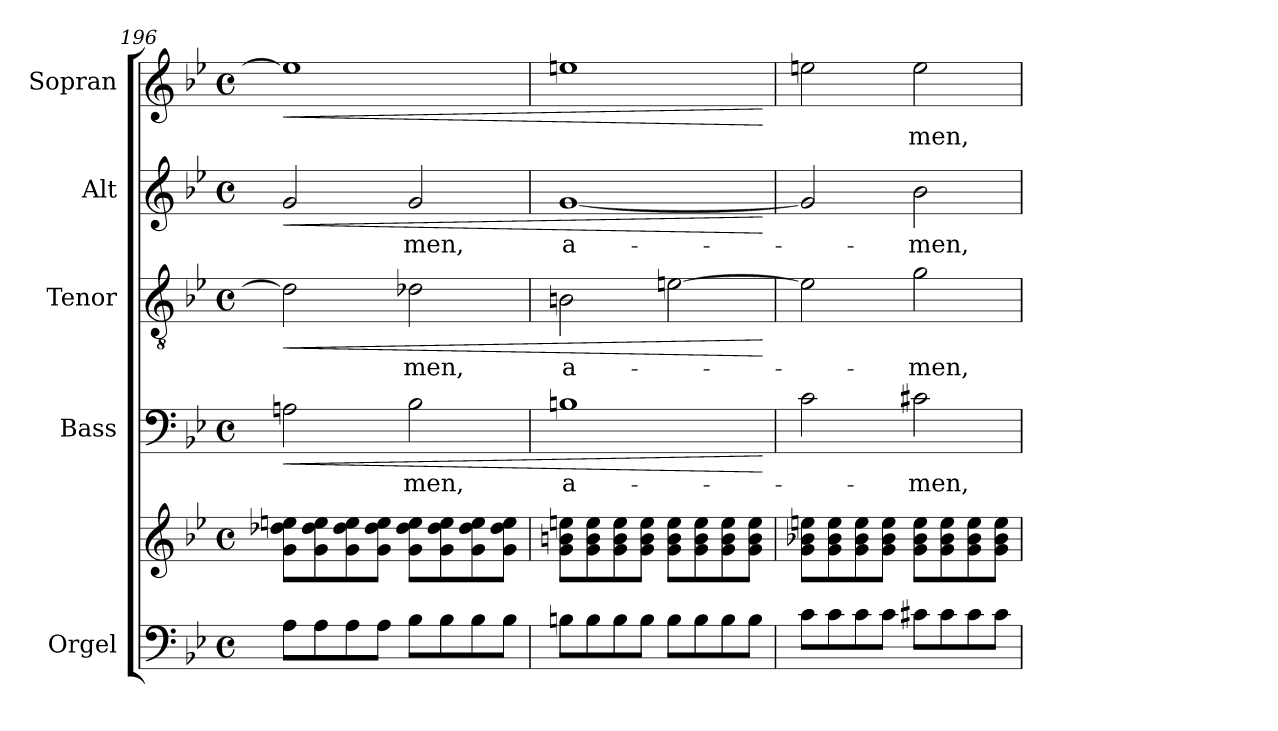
**kern	**kern	**kern	**text	**dynam	**kern	**text	**dynam	**kern	**text	**dynam	**kern	**text	**dynam
*part5	*part5	*part4	*part4	*part4	*part3	*part3	*part3	*part2	*part2	*part2	*part1	*part1	*part1
*staff6	*staff5	*staff4	*staff4	*staff4	*staff3	*staff3	*staff3	*staff2	*staff2	*staff2	*staff1	*staff1	*staff1
*I"Orgel	*	*I"Bass	*	*	*I"Tenor	*	*	*I"Alt	*	*	*I"Sopran	*	*
*I'Org.	*	*I'B.	*	*	*I'T.	*	*	*I'A.	*	*	*I'S.	*	*
*clefF4	*clefG2	*clefF4	*	*	*clefGv2	*	*	*clefG2	*	*	*clefG2	*	*
*k[b-e-]	*k[b-e-]	*k[b-e-]	*	*	*k[b-e-]	*	*	*k[b-e-]	*	*	*k[b-e-]	*	*
*B-:	*B-:	*B-:	*	*	*B-:	*	*	*B-:	*	*	*B-:	*	*
*M4/4	*M4/4	*M4/4	*	*	*M4/4	*	*	*M4/4	*	*	*M4/4	*	*
*met(c)	*met(c)	*met(c)	*	*	*met(c)	*	*	*met(c)	*	*	*met(c)	*	*
=196	=196	=196	=196	=196	=196	=196	=196	=196	=196	=196	=196	=196	=196
!	!	!	!	!LO:HP:b	!	!	!LO:HP:b	!	!	!LO:HP:b	!	!	!LO:HP:b
8A\L	8g\ 8dd-X\ 8een\L	2An\	.	<	2d-\]	.	<	2g/	.	<	1ee]	.	<
8A\	8g\ 8dd-\ 8ee\	.	.	.	.	.	.	.	.	.	.	.	.
8A\	8g\ 8dd-\ 8ee\	.	.	.	.	.	.	.	.	.	.	.	.
8A\J	8g\ 8dd-\ 8ee\J	.	.	.	.	.	.	.	.	.	.	.	.
!	!	!	!LO:LY:b	!	!	!LO:LY:b	!	!	!LO:LY:b	!	!	!	!
8B-\L	8g\ 8dd-\ 8ee\L	2B-\	-men,	.	2d-X\	-men,	.	2g/	-men,	.	.	.	.
8B-\	8g\ 8dd-\ 8ee\	.	.	.	.	.	.	.	.	.	.	.	.
8B-\	8g\ 8dd-\ 8ee\	.	.	.	.	.	.	.	.	.	.	.	.
8B-\J	8g\ 8dd-\ 8ee\J	.	.	.	.	.	.	.	.	.	.	.	.
=197	=197	=197	=197	=197	=197	=197	=197	=197	=197	=197	=197	=197	=197
!	!	!	!LO:LY:b	!	!	!LO:LY:b	!	!	!LO:LY:b	!	!	!	!
8Bn\L	8g\ 8bn\ 8een\L	1Bn	a-	.	2Bn\	a-	.	[1g	a-	.	1een	.	.
8B\	8g\ 8b\ 8ee\	.	.	.	.	.	.	.	.	.	.	.	.
8B\	8g\ 8b\ 8ee\	.	.	.	.	.	.	.	.	.	.	.	.
8B\J	8g\ 8b\ 8ee\J	.	.	.	.	.	.	.	.	.	.	.	.
8B\L	8g\ 8b\ 8ee\L	.	.	.	[2en\	.	.	.	.	.	.	.	.
8B\	8g\ 8b\ 8ee\	.	.	.	.	.	.	.	.	.	.	.	.
8B\	8g\ 8b\ 8ee\	.	.	.	.	.	.	.	.	.	.	.	.
8B\J	8g\ 8b\ 8ee\J	.	.	.	.	.	.	.	.	.	.	.	.
.	.	.	.	[	.	.	[	.	.	[	.	.	[
=198	=198	=198	=198	=198	=198	=198	=198	=198	=198	=198	=198	=198	=198
8c\L	8g\ 8b-X\ 8een\L	2c\	.	.	2e\]	.	.	2g/]	.	.	2een\	.	.
8c\	8g\ 8b-\ 8ee\	.	.	.	.	.	.	.	.	.	.	.	.
8c\	8g\ 8b-\ 8ee\	.	.	.	.	.	.	.	.	.	.	.	.
8c\J	8g\ 8b-\ 8ee\J	.	.	.	.	.	.	.	.	.	.	.	.
!	!	!	!LO:LY:b	!	!	!LO:LY:b	!	!	!LO:LY:b	!	!	!LO:LY:b	!
8c#X\L	8g\ 8b-\ 8ee\L	2c#X\	-men,	.	2g\	-men,	.	2b-\	-men,	.	2ee\	-men,	.
8c#\	8g\ 8b-\ 8ee\	.	.	.	.	.	.	.	.	.	.	.	.
8c#\	8g\ 8b-\ 8ee\	.	.	.	.	.	.	.	.	.	.	.	.
8c#\J	8g\ 8b-\ 8ee\J	.	.	.	.	.	.	.	.	.	.	.	.
=	=	=	=	=	=	=	=	=	=	=	=	=	=
*-	*-	*-	*-	*-	*-	*-	*-	*-	*-	*-	*-	*-	*-
